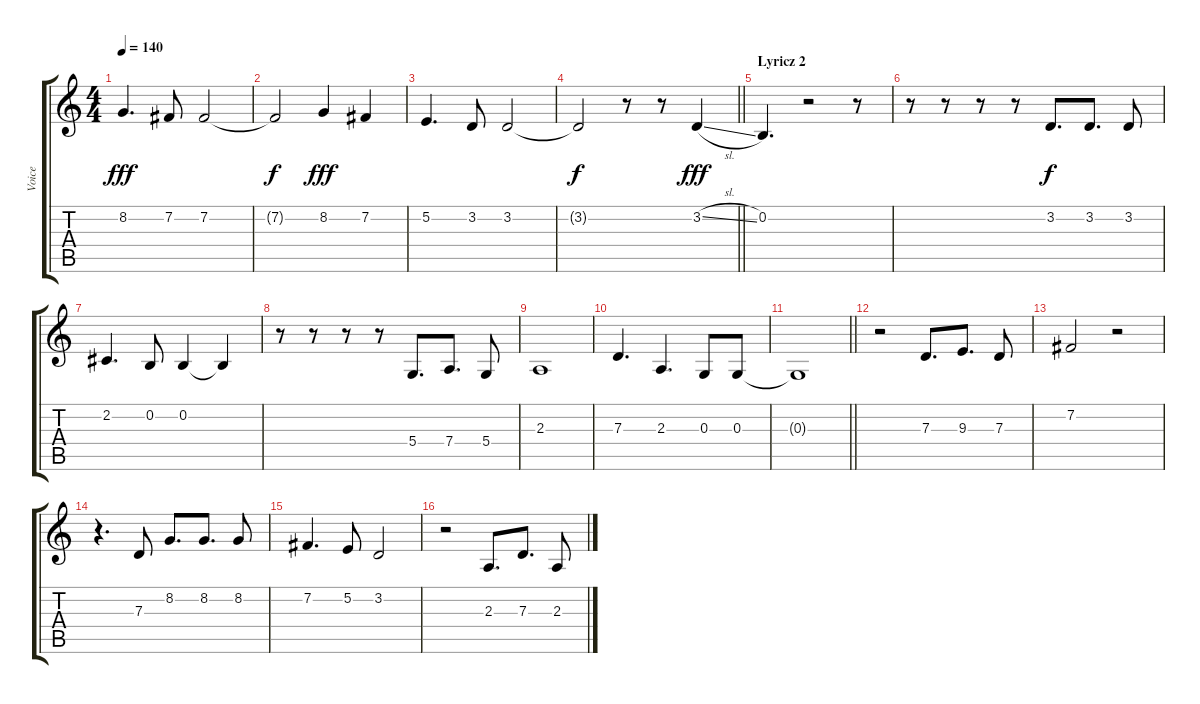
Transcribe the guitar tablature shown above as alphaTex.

\track ("Voice" "Voice") {instrument lead6voice}
\staff {score tabs}
\tuning (E4 B3 G3 D3 A2 E2) {hide}
\ts (4 4)
\tempo 140
\clef g2
\ks c
8.2.4{d dy fff} 7.2.8 7.2.2 |
7.2{t}.2{dy f} 8.2.4{dy fff} 7.2.4 |
5.2.4{d} 3.2.8 3.2.2 |
\barLineRight lightlight
3.2{t}.2{dy f} r.8 r.8 3.2{sl}.4{dy fff} |
\section ("" "Lyricz 2")
0.2.4{d} r.2 r.8 |
r.8 r.8 r.8 r.8 3.2.8{d dy f} 3.2.8{d} 3.2.8 |
2.2.4{d} 0.2.8 0.2.4 0.2{t}.4 |
r.8 r.8 r.8 r.8 5.4.8{d} 7.4.8{d} 5.4.8 |
2.3.1 |
7.3.4{d} 2.3.4{d} 0.3.8 0.3.8 |
\barLineRight lightlight
0.3{t}.1 |
r.2 7.3.8{d} 9.3.8{d} 7.3.8 |
7.2.2 r.2 |
r.4{d} 7.3.8 8.2.8{d} 8.2.8{d} 8.2.8 |
7.2.4{d} 5.2.8 3.2.2 |
r.2 2.3.8{d} 7.3.8{d} 2.3.8
